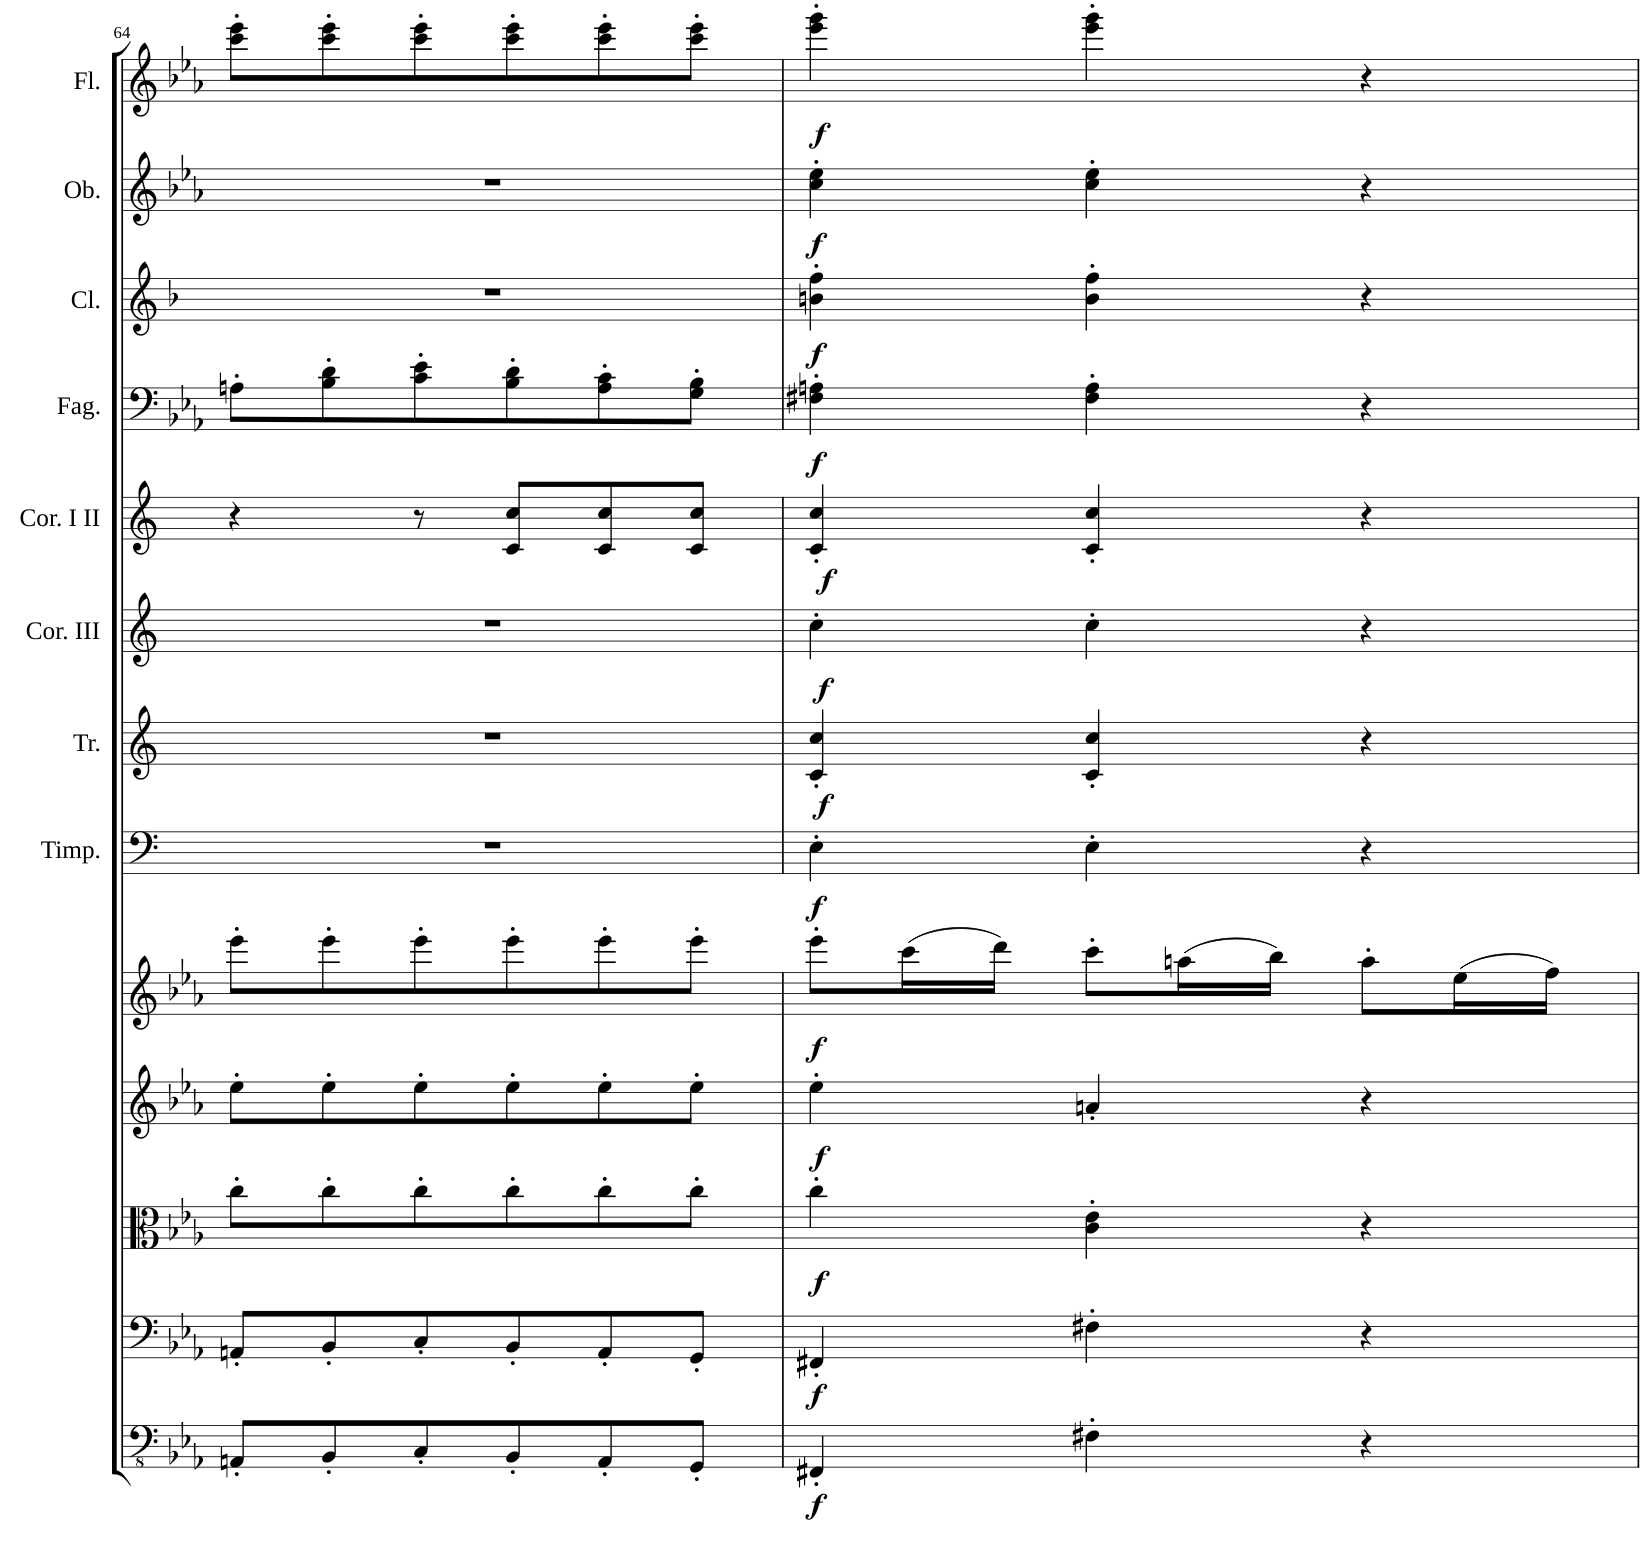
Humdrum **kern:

**kern	**dynam	**kern	**dynam	**kern	**dynam	**kern	**dynam	**kern	**dynam	**kern	**dynam	**kern	**dynam	**kern	**dynam	**kern	**dynam	**kern	**dynam	**kern	**dynam	**kern	**dynam	**kern	**dynam
*part13	*part13	*part12	*part12	*part11	*part11	*part10	*part10	*part9	*part9	*part8	*part8	*part7	*part7	*part6	*part6	*part5	*part5	*part4	*part4	*part3	*part3	*part2	*part2	*part1	*part1
*staff13	*staff13	*staff12	*staff12	*staff11	*staff11	*staff10	*staff10	*staff9	*staff9	*staff8	*staff8	*staff7	*staff7	*staff6	*staff6	*staff5	*staff5	*staff4	*staff4	*staff3	*staff3	*staff2	*staff2	*staff1	*staff1
*I"Basso	*	*I"Violoncello	*	*I"Viola	*	*I"Violino II	*	*I"Violino I	*	*I"Timpani in Es-B	*	*I"Trombe in Es	*	*I"Corno in Es III	*	*I"Corni in Es I II	*	*I"Fagotti	*	*I"Clarinetti in B	*	*I"Oboi	*	*I"Flauti	*
*	*	*	*	*	*	*	*	*	*	*I'Timp.	*	*I'Tr.	*	*I'Cor. III	*	*I'Cor. I II	*	*I'Fag.	*	*I'Cl.	*	*I'Ob.	*	*I'Fl.	*
!!LO:PB:g=z
*clefFv4	*	*clefF4	*	*clefC3	*	*clefG2	*	*clefG2	*	*clefF4	*	*clefG2	*	*clefG2	*	*clefG2	*	*clefF4	*	*clefG2	*	*clefG2	*	*clefG2	*
*	*	*	*	*	*	*	*	*	*	*	*	*Trd-2c-3	*	*Trd5c9	*	*Trd5c9	*	*	*	*Trd1c2	*	*	*	*	*
*k[b-e-a-]	*	*k[b-e-a-]	*	*k[b-e-a-]	*	*k[b-e-a-]	*	*k[b-e-a-]	*	*k[b-e-a-]	*	*k[]	*	*k[]	*	*k[]	*	*k[b-e-a-]	*	*k[b-]	*	*k[b-e-a-]	*	*k[b-e-a-]	*
*M3/4	*	*M3/4	*	*M3/4	*	*M3/4	*	*M3/4	*	*M3/4	*	*M3/4	*	*M3/4	*	*M3/4	*	*M3/4	*	*M3/4	*	*M3/4	*	*M3/4	*
=64	=64	=64	=64	=64	=64	=64	=64	=64	=64	=64	=64	=64	=64	=64	=64	=64	=64	=64	=64	=64	=64	=64	=64	=64	=64
8AAAn'/L	.	8AAn'/L	.	8cc'\L	.	8ee-'\L	.	8eee-'\L	.	2.r	.	2.r	.	2.r	.	4r	.	8An'\L	.	2.r	.	2.r	.	8ccc\' 8eee-\'L	.
8BBB-'/	.	8BB-'/	.	8cc'\	.	8ee-'\	.	8eee-'\	.	.	.	.	.	.	.	.	.	8B-\' 8d\'	.	.	.	.	.	8ccc\' 8eee-\'	.
8CC'/	.	8C'/	.	8cc'\	.	8ee-'\	.	8eee-'\	.	.	.	.	.	.	.	8r	.	8c\' 8e-\'	.	.	.	.	.	8ccc\' 8eee-\'	.
8BBB-'/	.	8BB-'/	.	8cc'\	.	8ee-'\	.	8eee-'\	.	.	.	.	.	.	.	8c/ 8cc/L	.	8B-\' 8d\'	.	.	.	.	.	8ccc\' 8eee-\'	.
8AAA'/	.	8AA'/	.	8cc'\	.	8ee-'\	.	8eee-'\	.	.	.	.	.	.	.	8c/ 8cc/	.	8A\' 8c\'	.	.	.	.	.	8ccc\' 8eee-\'	.
8GGG'/J	.	8GG'/J	.	8cc'\J	.	8ee-'\J	.	8eee-'\J	.	.	.	.	.	.	.	8c/ 8cc/J	.	8G\' 8B-\'J	.	.	.	.	.	8ccc\' 8eee-\'J	.
=65	=65	=65	=65	=65	=65	=65	=65	=65	=65	=65	=65	=65	=65	=65	=65	=65	=65	=65	=65	=65	=65	=65	=65	=65	=65
!	!LO:DY:b	!	!LO:DY:b	!	!LO:DY:b	!	!LO:DY:b	!	!LO:DY:b	!	!LO:DY:b	!	!LO:DY:b	!	!LO:DY:b	!	!LO:DY:b	!	!LO:DY:b	!	!LO:DY:b	!	!LO:DY:b	!	!LO:DY:b
4FFF#X'/	f	4FF#X'/	f	4cc'\	f	4ee-'\	f	8eee-'\L	f	4E-'\	f	4c/' 4cc/'	f	4cc'\	f	4c/' 4cc/'	f	4F#X\' 4An\'	f	4bn\' 4ff\'	f	4cc\' 4ee-\'	f	4eee-\' 4ggg\'	f
.	.	.	.	.	.	.	.	(16ccc\L	.	.	.	.	.	.	.	.	.	.	.	.	.	.	.	.	.
.	.	.	.	.	.	.	.	16ddd\JJ)	.	.	.	.	.	.	.	.	.	.	.	.	.	.	.	.	.
4FF#X'\	.	4F#X'\	.	4c\' 4e-\'	.	4an'/	.	8ccc'\L	.	4E-'\	.	4c/' 4cc/'	.	4cc'\	.	4c/' 4cc/'	.	4F#\' 4A\'	.	4b\' 4ff\'	.	4cc\' 4ee-\'	.	4eee-\' 4ggg\'	.
.	.	.	.	.	.	.	.	(16aan\L	.	.	.	.	.	.	.	.	.	.	.	.	.	.	.	.	.
.	.	.	.	.	.	.	.	16bb-\JJ)	.	.	.	.	.	.	.	.	.	.	.	.	.	.	.	.	.
4r	.	4r	.	4r	.	4r	.	8aa'\L	.	4r	.	4r	.	4r	.	4r	.	4r	.	4r	.	4r	.	4r	.
.	.	.	.	.	.	.	.	(16ee-\L	.	.	.	.	.	.	.	.	.	.	.	.	.	.	.	.	.
.	.	.	.	.	.	.	.	16ff\JJ)	.	.	.	.	.	.	.	.	.	.	.	.	.	.	.	.	.
=	=	=	=	=	=	=	=	=	=	=	=	=	=	=	=	=	=	=	=	=	=	=	=	=	=
*-	*-	*-	*-	*-	*-	*-	*-	*-	*-	*-	*-	*-	*-	*-	*-	*-	*-	*-	*-	*-	*-	*-	*-	*-	*-
